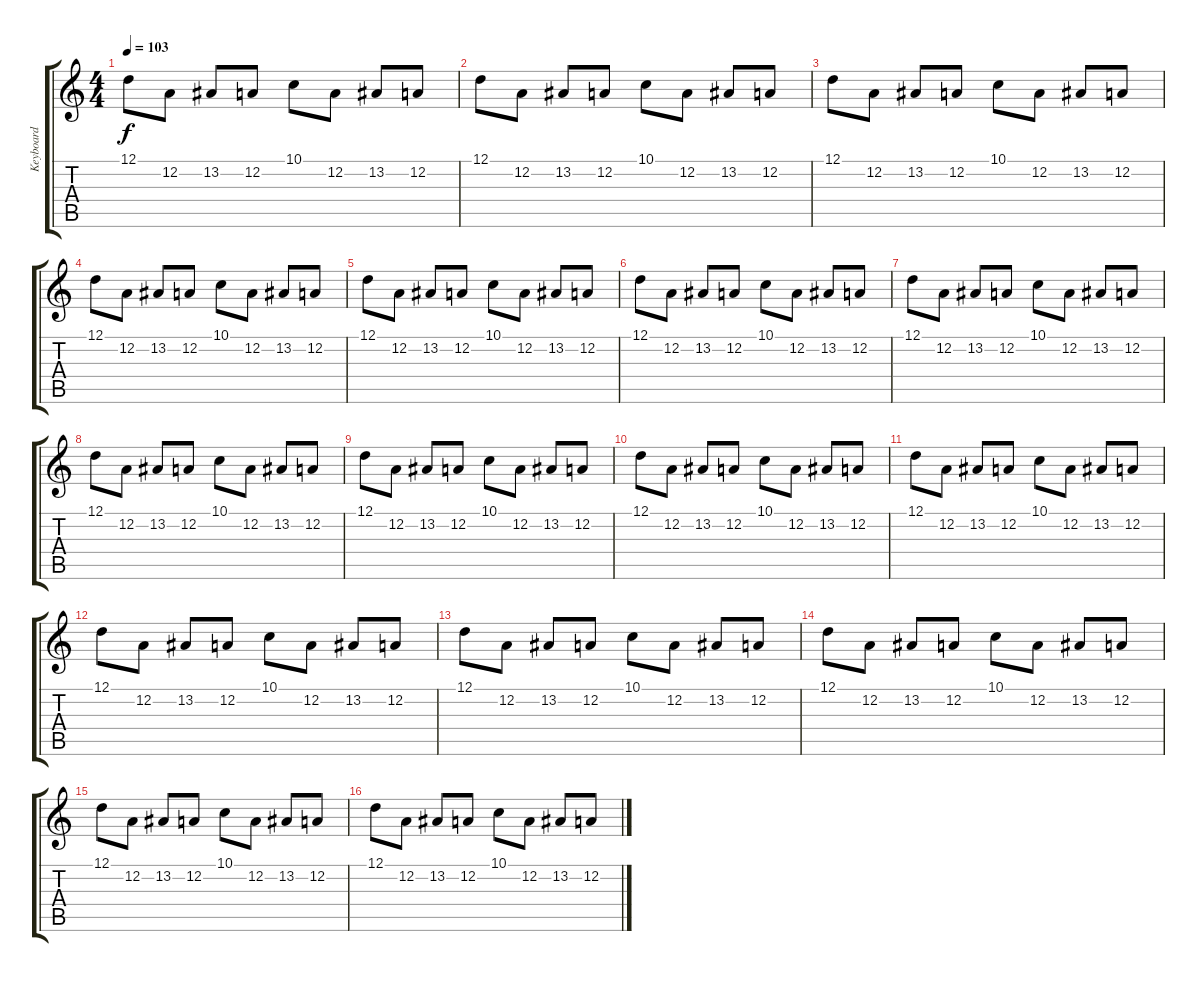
\track ("Keyboard" "Keyboard") {instrument acousticgrandpiano}
\staff {score tabs}
\tuning (D4 A3 F3 C3 G2 D2) {hide}
\ts (4 4)
\tempo 103
\clef g2
\ks c
12.1.8{dy f} 12.2.8 13.2.8 12.2.8 10.1.8 12.2.8 13.2.8 12.2.8 |
12.1.8 12.2.8 13.2.8 12.2.8 10.1.8 12.2.8 13.2.8 12.2.8 |
12.1.8 12.2.8 13.2.8 12.2.8 10.1.8 12.2.8 13.2.8 12.2.8 |
12.1.8 12.2.8 13.2.8 12.2.8 10.1.8 12.2.8 13.2.8 12.2.8 |
12.1.8 12.2.8 13.2.8 12.2.8 10.1.8 12.2.8 13.2.8 12.2.8 |
12.1.8 12.2.8 13.2.8 12.2.8 10.1.8 12.2.8 13.2.8 12.2.8 |
12.1.8 12.2.8 13.2.8 12.2.8 10.1.8 12.2.8 13.2.8 12.2.8 |
12.1.8 12.2.8 13.2.8 12.2.8 10.1.8 12.2.8 13.2.8 12.2.8 |
12.1.8 12.2.8 13.2.8 12.2.8 10.1.8 12.2.8 13.2.8 12.2.8 |
12.1.8 12.2.8 13.2.8 12.2.8 10.1.8 12.2.8 13.2.8 12.2.8 |
12.1.8 12.2.8 13.2.8 12.2.8 10.1.8 12.2.8 13.2.8 12.2.8 |
12.1.8 12.2.8 13.2.8 12.2.8 10.1.8 12.2.8 13.2.8 12.2.8 |
12.1.8 12.2.8 13.2.8 12.2.8 10.1.8 12.2.8 13.2.8 12.2.8 |
12.1.8 12.2.8 13.2.8 12.2.8 10.1.8 12.2.8 13.2.8 12.2.8 |
12.1.8 12.2.8 13.2.8 12.2.8 10.1.8 12.2.8 13.2.8 12.2.8 |
12.1.8 12.2.8 13.2.8 12.2.8 10.1.8 12.2.8 13.2.8 12.2.8
